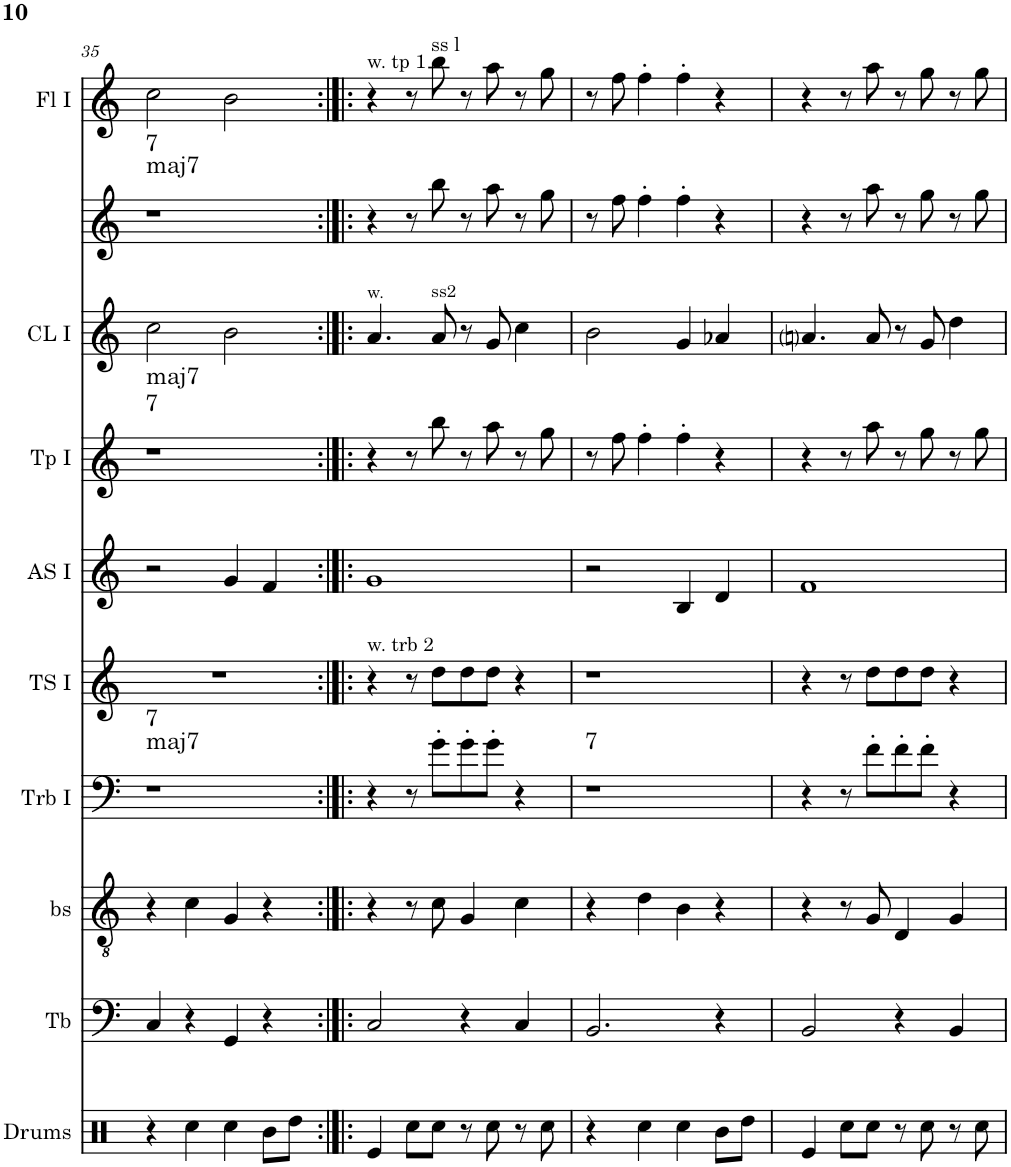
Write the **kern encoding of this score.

**kern	**kern	**kern	**kern	**harte	**kern	**kern	**kern	**harte	**kern	**kern	**harte	**kern
*part10	*part9	*part8	*part7	*part7	*part6	*part5	*part4	*part4	*part3	*part2	*part2	*part1
*staff10	*staff9	*staff8	*staff7	*	*staff6	*staff5	*staff4	*	*staff3	*staff2	*	*staff1
*I"Drums	*I"Tb	*I"bs	*I"Trb I	*	*I"TS I	*I"AS I	*I"Tp I	*	*I"CL I	*I"SS I	*	*I"Fl I
*I'Drums	*I'Tb	*I'bs	*I'Trb I	*	*I'TS I	*I'AS I	*I'Tp I	*	*I'CL I	*	*	*I'Fl I
!!LO:PB:g=z
*clefX	*clefF4	*clefGv2	*clefF4	*	*clefG2	*clefG2	*clefG2	*	*clefG2	*clefG2	*	*clefG2
*	*	*Trd12c21	*	*	*Trd8c14	*Trd5c9	*Trd1c2	*	*Trd1c2	*Trd1c2	*	*
*k[]	*k[]	*k[]	*k[]	*	*k[]	*k[]	*k[]	*	*k[]	*k[]	*	*k[]
*M2/2	*M2/2	*M2/2	*M2/2	*	*M2/2	*M2/2	*M2/2	*	*M2/2	*M2/2	*	*M2/2
*met(c|)	*met(c|)	*met(c|)	*met(c|)	*	*met(c|)	*met(c|)	*met(c|)	*	*met(c|)	*met(c|)	*	*met(c|)
=35	=35	=35	=35	=35	=35	=35	=35	=35	=35	=35	=35	=35
!	!	!	!	!LO:H:n=1:kt=maj7	!	!	!	!	!	!	!	!
!	!	!	!	!LO:H:n=2:kt=7	!	!	!	!LO:H:n=1:kt=7	!	!	!	!
!	!	!	!	!	!	!	!	!LO:H:n=2:kt=maj7	!	!	!LO:H:n=1:kt=maj7	!
!	!	!	!	!	!	!	!	!	!	!	!LO:H:n=2:kt=7	!
4r	4C/	4r	1r	N N	1r	2r	1r	N N	2cc\	1r	N N	2cc\
4cc\	4r	4c\	.	.	.	.	.	.	.	.	.	.
4cc\	4GG/	4G/	.	.	.	4g/	.	.	2b\	.	.	2b\
8b\L	4r	4r	.	.	.	4f/	.	.	.	.	.	.
8dd\J	.	.	.	.	.	.	.	.	.	.	.	.
=36:|!|:	=36:|!|:	=36:|!|:	=36:|!|:	=36:|!|:	=36:|!|:	=36:|!|:	=36:|!|:	=36:|!|:	=36:|!|:	=36:|!|:	=36:|!|:	=36:|!|:
!	!	!	!	!	!	!	!	!	!	!	!	!LO:TX:a:t=w. tp 1
!	!	!	!	!	!	!	!	!	!LO:TX:a:t=w.	!	!	!
!	!	!	!	!	!LO:TX:a:t=w. trb 2	!	!	!	!	!	!	!
4e/	2C/	4r	4r	.	4r	1g	4r	.	4.a/	4r	.	4r
8cc\L	.	8r	8r	.	8r	.	8r	.	.	8r	.	8r
!	!	!	!	!	!	!	!	!	!	!	!	!LO:TX:a:t=ss l
!	!	!	!	!	!	!	!	!	!LO:TX:a:t=ss2	!	!	!
8cc\J	.	8c\	8g'\L	.	8dd\L	.	8bb\	.	8a/	8bb\	.	8bb\
8r	4r	4G/	8g'\	.	8dd\	.	8r	.	8r	8r	.	8r
8cc\	.	.	8g'\J	.	8dd\J	.	8aa\	.	8g/	8aa\	.	8aa\
8r	4C/	4c\	4r	.	4r	.	8r	.	4cc\	8r	.	8r
8cc\	.	.	.	.	.	.	8gg\	.	.	8gg\	.	8gg\
=37	=37	=37	=37	=37	=37	=37	=37	=37	=37	=37	=37	=37
!	!	!	!	!LO:H:kt=7	!	!	!	!	!	!	!	!
4r	2.BB/	4r	1r	N	1r	2r	8r	.	2b\	8r	.	8r
.	.	.	.	.	.	.	8ff\	.	.	8ff\	.	8ff\
4cc\	.	4d\	.	.	.	.	4ff'\	.	.	4ff'\	.	4ff'\
4cc\	.	4B\	.	.	.	4B/	4ff'\	.	4g/	4ff'\	.	4ff'\
8b\L	4r	4r	.	.	.	4d/	4r	.	4a-X/	4r	.	4r
8dd\J	.	.	.	.	.	.	.	.	.	.	.	.
=38	=38	=38	=38	=38	=38	=38	=38	=38	=38	=38	=38	=38
4e/	2BB/	4r	4r	.	4r	1f	4r	.	4.ani/	4r	.	4r
8cc\L	.	8r	8r	.	8r	.	8r	.	.	8r	.	8r
8cc\J	.	8G/	8f'\L	.	8dd\L	.	8aa\	.	8a/	8aa\	.	8aa\
8r	4r	4D/	8f'\	.	8dd\	.	8r	.	8r	8r	.	8r
8cc\	.	.	8f'\J	.	8dd\J	.	8gg\	.	8g/	8gg\	.	8gg\
8r	4BB/	4G/	4r	.	4r	.	8r	.	4dd\	8r	.	8r
8cc\	.	.	.	.	.	.	8gg\	.	.	8gg\	.	8gg\
=	=	=	=	=	=	=	=	=	=	=	=	=
*-	*-	*-	*-	*-	*-	*-	*-	*-	*-	*-	*-	*-
